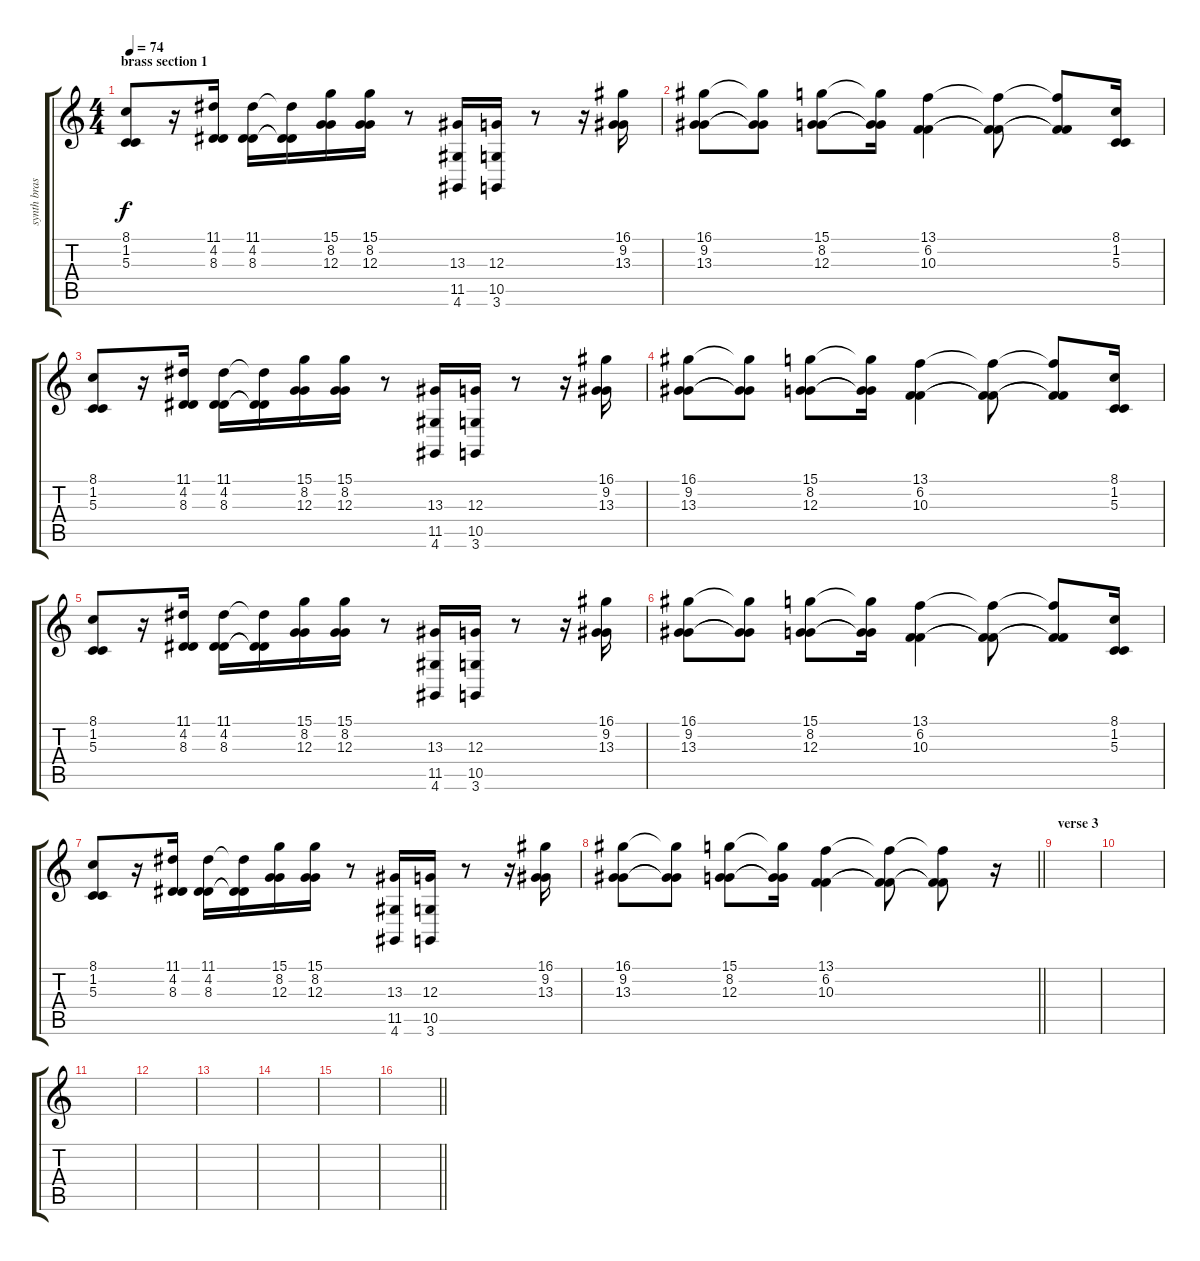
\track ("synth brass" "synth bras") {instrument synthbrass1}
\staff {score tabs}
\tuning (E4 B3 G3 D3 A2 E2) {hide}
\ts (4 4)
\section ("" "brass section 1")
\tempo 74
\clef g2
\ks c
(8.1 1.2 5.3).8{dy f} r.16 (11.1 4.2 8.3).16 (11.1 4.2 8.3).16 (11.1{t} 4.2{t} 8.3{t}).16 (15.1 8.2 12.3).16 (15.1 8.2 12.3).16 r.8 (13.3 11.5 4.6).16 (12.3 10.5 3.6).16 r.8 r.16 (16.1 9.2 13.3).16 |
(16.1 9.2 13.3).8 (16.1{t} 9.2{t} 13.3{t}).8 (15.1 8.2 12.3).8 (15.1{t} 8.2{t} 12.3{t}).16 (13.1 6.2 10.3).4 (13.1{t} 6.2{t} 10.3{t}).8 (13.1{t} 6.2{t} 10.3{t}).8 (8.1 1.2 5.3).16 |
(8.1 1.2 5.3).8 r.16 (11.1 4.2 8.3).16 (11.1 4.2 8.3).16 (11.1{t} 4.2{t} 8.3{t}).16 (15.1 8.2 12.3).16 (15.1 8.2 12.3).16 r.8 (13.3 11.5 4.6).16 (12.3 10.5 3.6).16 r.8 r.16 (16.1 9.2 13.3).16 |
(16.1 9.2 13.3).8 (16.1{t} 9.2{t} 13.3{t}).8 (15.1 8.2 12.3).8 (15.1{t} 8.2{t} 12.3{t}).16 (13.1 6.2 10.3).4 (13.1{t} 6.2{t} 10.3{t}).8 (13.1{t} 6.2{t} 10.3{t}).8 (8.1 1.2 5.3).16 |
(8.1 1.2 5.3).8 r.16 (11.1 4.2 8.3).16 (11.1 4.2 8.3).16 (11.1{t} 4.2{t} 8.3{t}).16 (15.1 8.2 12.3).16 (15.1 8.2 12.3).16 r.8 (13.3 11.5 4.6).16 (12.3 10.5 3.6).16 r.8 r.16 (16.1 9.2 13.3).16 |
(16.1 9.2 13.3).8 (16.1{t} 9.2{t} 13.3{t}).8 (15.1 8.2 12.3).8 (15.1{t} 8.2{t} 12.3{t}).16 (13.1 6.2 10.3).4 (13.1{t} 6.2{t} 10.3{t}).8 (13.1{t} 6.2{t} 10.3{t}).8 (8.1 1.2 5.3).16 |
(8.1 1.2 5.3).8 r.16 (11.1 4.2 8.3).16 (11.1 4.2 8.3).16 (11.1{t} 4.2{t} 8.3{t}).16 (15.1 8.2 12.3).16 (15.1 8.2 12.3).16 r.8 (13.3 11.5 4.6).16 (12.3 10.5 3.6).16 r.8 r.16 (16.1 9.2 13.3).16 |
\barLineRight lightlight
(16.1 9.2 13.3).8 (16.1{t} 9.2{t} 13.3{t}).8 (15.1 8.2 12.3).8 (15.1{t} 8.2{t} 12.3{t}).16 (13.1 6.2 10.3).4 (13.1{t} 6.2{t} 10.3{t}).8 (13.1{t} 6.2{t} 10.3{t}).8 r.16 |
\section ("" "verse 3")
|
|
|
|
|
|
|
\barLineRight lightlight
